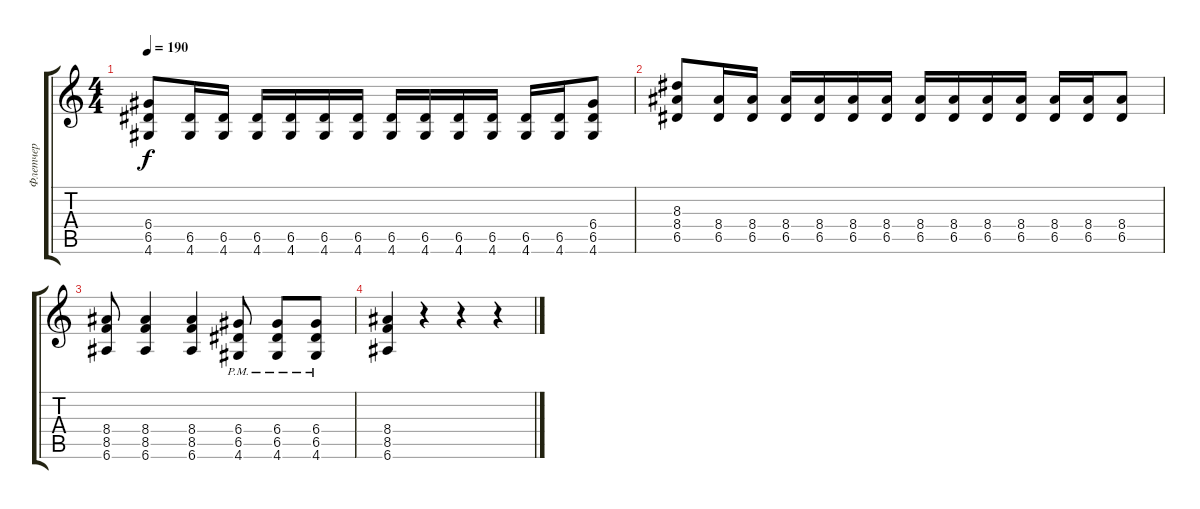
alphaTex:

\track ("Флетчер" "Флетчер") {instrument distortionguitar}
\staff {score tabs}
\tuning (E4 B3 G3 D3 A2 E2) {hide}
\ts (4 4)
\tempo 190
\clef g2
\ks c
(6.4 6.5 4.6).8{dy f} (6.5 4.6).16 (6.5 4.6).16 (6.5 4.6).16 (6.5 4.6).16 (6.5 4.6).16 (6.5 4.6).16 (6.5 4.6).16 (6.5 4.6).16 (6.5 4.6).16 (6.5 4.6).16 (6.5 4.6).16 (6.5 4.6).16 (6.4 6.5 4.6).8 |
(8.3 8.4 6.5).8 (8.4 6.5).16 (8.4 6.5).16 (8.4 6.5).16 (8.4 6.5).16 (8.4 6.5).16 (8.4 6.5).16 (8.4 6.5).16 (8.4 6.5).16 (8.4 6.5).16 (8.4 6.5).16 (8.4 6.5).16 (8.4 6.5).16 (8.4 6.5).8 |
(8.4 8.5 6.6).8 (8.4 8.5 6.6).4 (8.4 8.5 6.6).4 (6.4{pm} 6.5{pm} 4.6{pm}).8 (6.4{pm} 6.5{pm} 4.6{pm}).8 (6.4{pm} 6.5{pm} 4.6{pm}).8 |
(8.4 8.5 6.6).4 r.4 r.4 r.4
